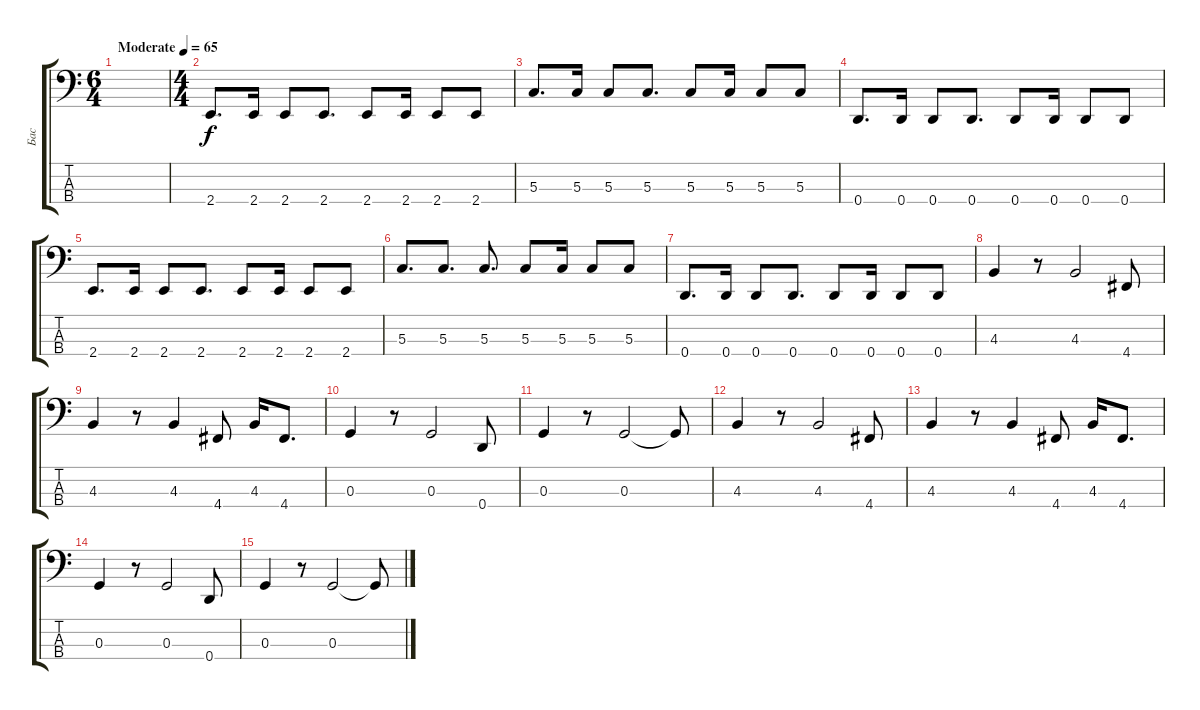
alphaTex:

\track ("Бас" "Бас") {instrument electricbassfinger}
\staff {score tabs}
\tuning (F2 C2 G1 D1) {hide}
\ts (6 4)
\tempo (65 "Moderate")
\clef f4
\ks c
|
\ts (4 4)
2.4.8{d} 2.4.16 2.4.8 2.4.8{d} 2.4.8 2.4.16 2.4.8 2.4.8 |
5.3.8{d} 5.3.16 5.3.8 5.3.8{d} 5.3.8 5.3.16 5.3.8 5.3.8 |
0.4.8{d} 0.4.16 0.4.8 0.4.8{d} 0.4.8 0.4.16 0.4.8 0.4.8 |
2.4.8{d} 2.4.16 2.4.8 2.4.8{d} 2.4.8 2.4.16 2.4.8 2.4.8 |
5.3.8{d} 5.3.8{d} 5.3.8{d} 5.3.8 5.3.16 5.3.8 5.3.8 |
0.4.8{d} 0.4.16 0.4.8 0.4.8{d} 0.4.8 0.4.16 0.4.8 0.4.8 |
4.3.4 r.8 4.3.2 4.4.8 |
4.3.4 r.8 4.3.4 4.4.8 4.3.16 4.4.8{d} |
0.3.4 r.8 0.3.2 0.4.8 |
0.3.4 r.8 0.3.2 0.3{t}.8 |
4.3.4 r.8 4.3.2 4.4.8 |
4.3.4 r.8 4.3.4 4.4.8 4.3.16 4.4.8{d} |
0.3.4 r.8 0.3.2 0.4.8 |
0.3.4 r.8 0.3.2 0.3{t}.8
